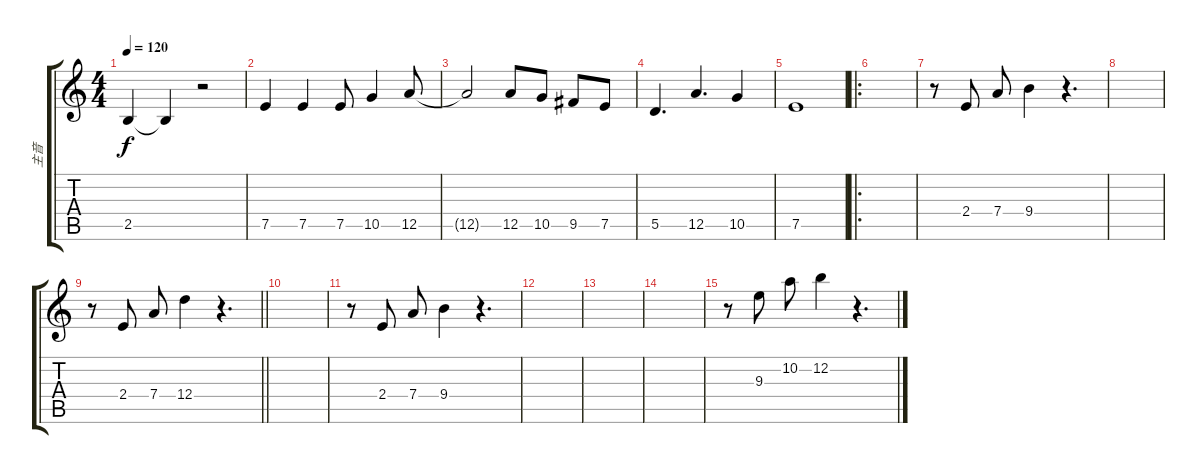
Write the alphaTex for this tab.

\track ("主音" "主音") {instrument distortionguitar}
\staff {score tabs}
\tuning (E4 B3 G3 D3 A2 E2) {hide}
\ts (4 4)
\tempo 120
\clef g2
\ks c
2.5{t}.4{dy f} 2.5{t}.4 r.2 |
7.5.4 7.5.4 7.5.8 10.5.4 12.5.8 |
12.5{t}.2 12.5.8 10.5.8 9.5.8 7.5.8 |
5.5.4{d} 12.5.4{d} 10.5.4 |
7.5.1 |
\ro
|
r.8 2.4.8 7.4.8 9.4.4 r.4{d} |
|
\barLineRight lightlight
r.8 2.4.8 7.4.8 12.4.4 r.4{d} |
\section ("" "")
|
r.8 2.4.8 7.4.8 9.4.4 r.4{d} |
|
|
|
r.8 9.3.8 10.2.8 12.2.4 r.4{d}
